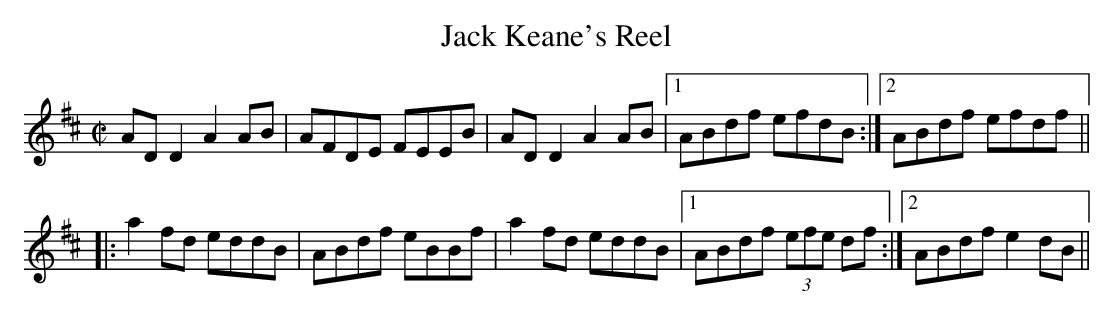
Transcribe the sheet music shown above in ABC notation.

X:1
T:Jack Keane's Reel
M:C|
K:D
ADD2 A2AB|AFDE FEEB|ADD2 A2AB|1 ABdf efdB:|2 ABdf efdf||
|:a2fd eddB|ABdf eBBf|a2fd eddB|1 ABdf (3efe df:|2 ABdf e2dB||
